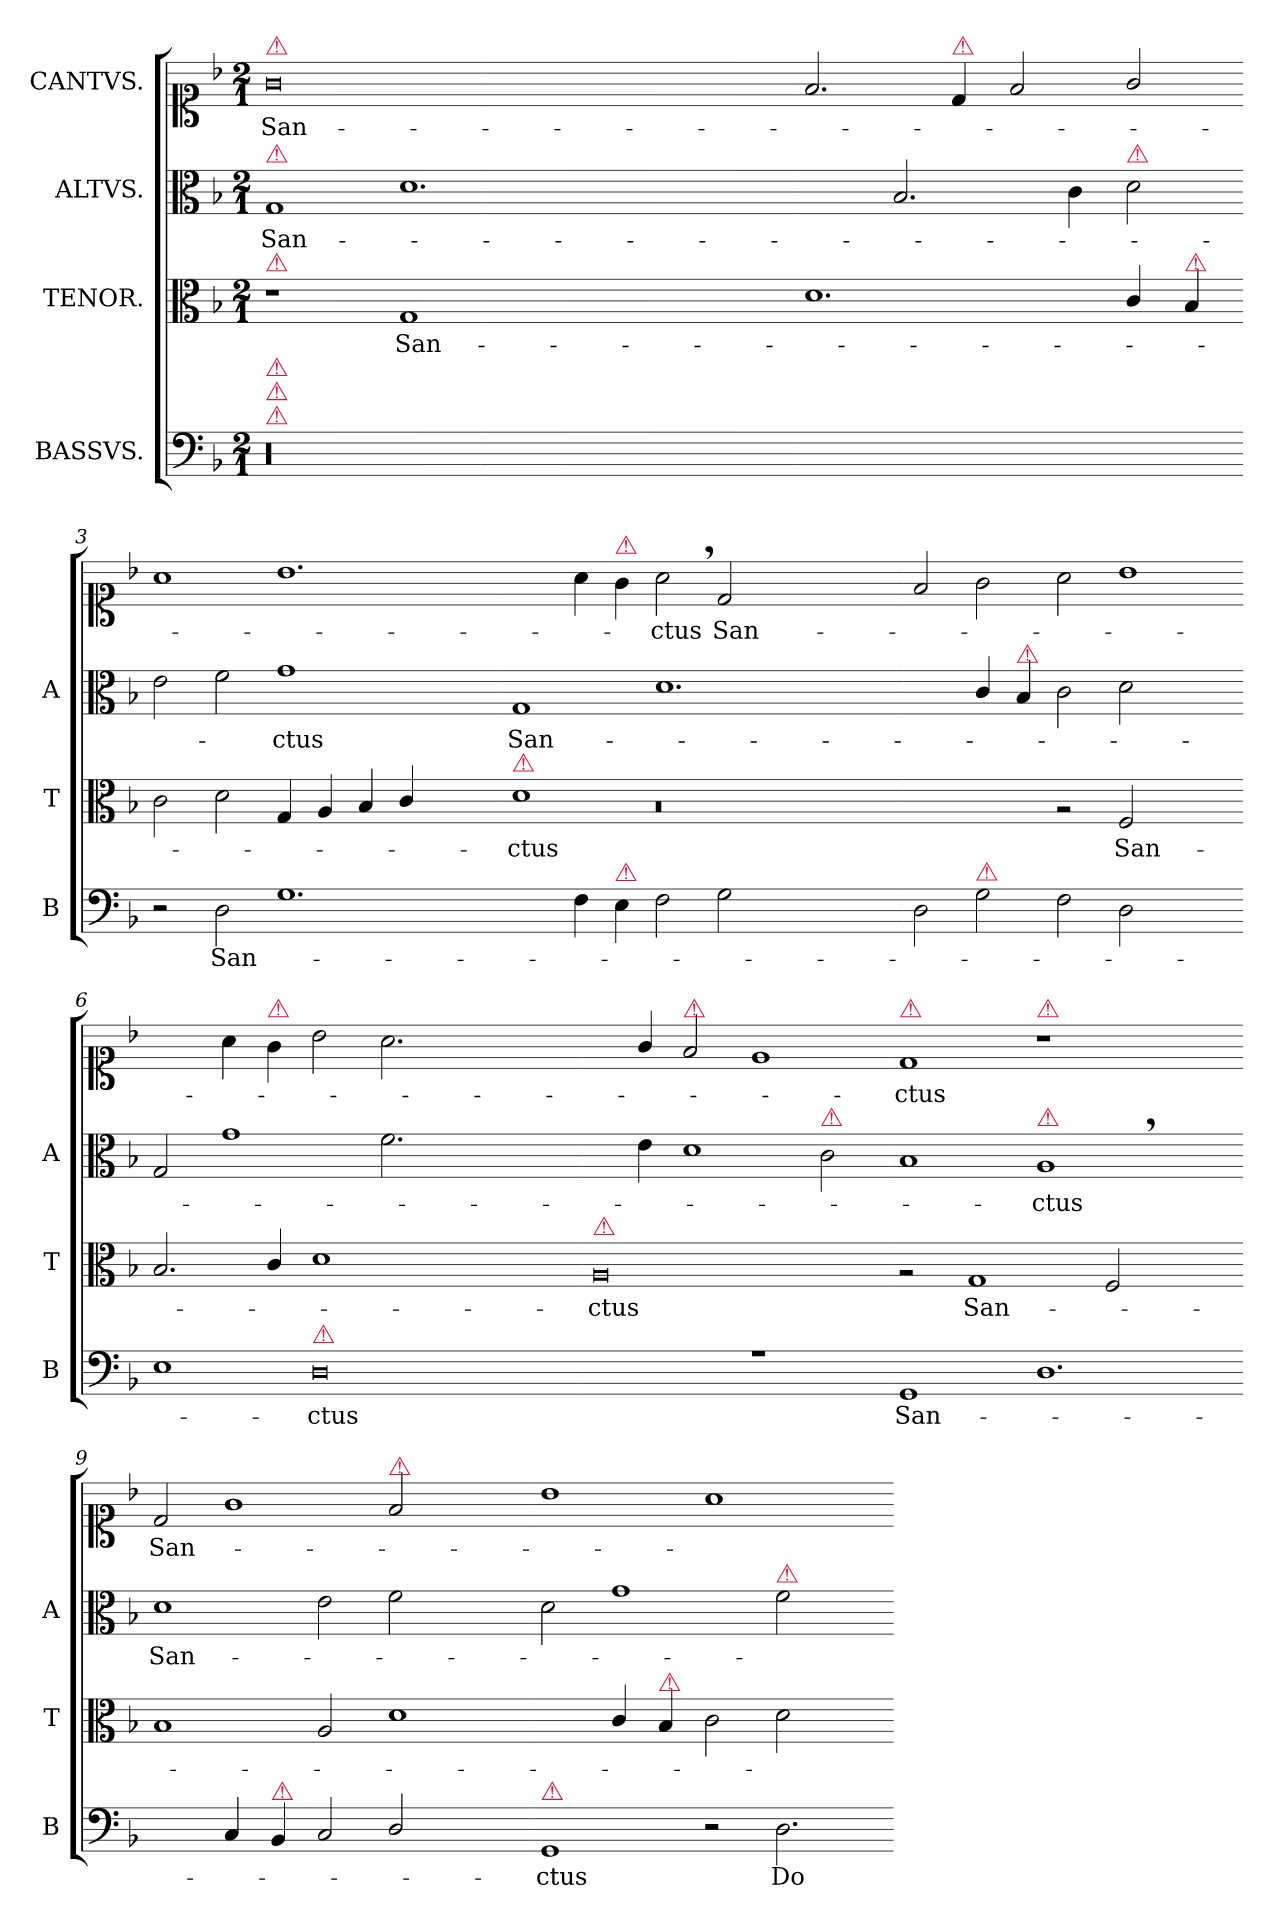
**kern	**text	**kern	**text	**kern	**text	**kern	**text
*part4	*part4	*part3	*part3	*part2	*part2	*part1	*part1
*staff4	*staff4	*staff3	*staff3	*staff2	*staff2	*staff1	*staff1
*I"BASSVS.	*	*I"TENOR.	*	*I"ALTVS.	*	*I"CANTVS.	*
*I'B	*	*I'T	*	*I'A	*	*	*
*clefF4	*	*clefC3	*	*clefC3	*	*clefC1	*
*k[b-]	*	*k[b-]	*	*k[b-]	*	*k[b-]	*
*F:	*	*F:	*	*F:	*	*F:	*
*M2/1	*	*M2/1	*	*M2/1	*	*M2/1	*
=1	=1	=1	=1	=1	=1	=1	=1
!	!	!	!	!	!	!LO:TX:a:color=crimson:t=⚠	!
!	!	!	!	!LO:TX:a:color=crimson:t=⚠	!	!	!
!	!	!LO:TX:a:color=crimson:t=⚠	!	!	!	!	!
!LO:TX:a:color=crimson:t=⚠	!	!	!	!	!	!	!
!LO:TX:a:color=crimson:t=⚠	!	!	!	!	!	!	!
!LO:TX:a:color=crimson:t=⚠	!	!	!	!	!	!	!
00r	.	1r	.	1G	San-	0g	San-
.	.	1G	San-	1.d	.	.	.
.	.	0ryy	.	.	.	0ryy	.
.	.	.	.	1.ryy	.	.	.
=2-	=2-	=2-	=2-	=2-	=2-	=2-	=2-
0ryy	.	1.d	.	2ryy	.	2.f/	.
.	.	.	.	2.B-/	.	.	.
!	!	!	!	!	!	!LO:TX:a:color=crimson:t=⚠	!
.	.	.	.	.	.	4d/	.
.	.	.	.	.	.	2f/	.
.	.	.	.	4c\	.	.	.
!	!	!	!	!LO:TX:a:color=crimson:t=⚠	!	!	!
.	.	4c/	.	2d\	.	2g/	.
!	!	!LO:TX:a:color=crimson:t=⚠	!	!	!	!	!
.	.	4B-/	.	.	.	.	.
=3-	=3-	=3-	=3-	=3-	=3-	=3-	=3-
2r	.	2c\	.	2e\	.	1a	.
2D\	San-	2d\	.	2f\	.	.	.
1.G	.	4G/	.	1g	-ctus	1.b-	.
.	.	4A/	.	.	.	.	.
.	.	4B-/	.	.	.	.	.
.	.	4c/	.	.	.	.	.
.	.	2ryy	.	2ryy	.	.	.
=4-	=4-	=4-	=4-	=4-	=4-	=4-	=4-
!	!	!LO:TX:a:color=crimson:t=⚠	!	!	!	!	!
2ryy	.	1d	-ctus	1G	San-	2ryy	.
4F\	.	.	.	.	.	4a\	.
!	!	!	!	!	!	!LO:TX:a:color=crimson:t=⚠	!
!LO:TX:a:color=crimson:t=⚠	!	!	!	!	!	!	!
4E\	.	.	.	.	.	4g\	.
2F\	.	0rA	.	1.d	.	2a,\	-ctus
2G\	.	.	.	.	.	2d/	San-
1ryy	.	.	.	.	.	1ryy	.
.	.	.	.	2ryy	.	.	.
=5-	=5-	=5-	=5-	=5-	=5-	=5-	=5-
2D\	.	1ryy	.	2ryy	.	2f/	.
!LO:TX:a:color=crimson:t=⚠	!	!	!	!	!	!	!
2G\	.	.	.	4c/	.	2g\	.
!	!	!	!	!LO:TX:a:color=crimson:t=⚠	!	!	!
.	.	.	.	4B-/	.	.	.
2F\	.	2rA	.	2c\	.	2a\	.
!	!	!	!LO:LY:i	!	!	!	!
2D\	.	2F/	San-	2d\	.	1b-\	.
2ryy	.	2ryy	.	2ryy	.	.	.
=6-	=6-	=6-	=6-	=6-	=6-	=6-	=6-
1E	.	2.B-/	.	2G/	.	2ryy	.
.	.	.	.	1g	.	4a\	.
!	!	!	!	!	!	!LO:TX:a:color=crimson:t=⚠	!
.	.	4c/	.	.	.	4g\	.
!LO:TX:a:color=crimson:t=⚠	!	!	!	!	!	!	!
0D	-ctus	1d	.	.	.	2b-\	.
.	.	.	.	2.f\	.	2.a\	.
.	.	1ryy	.	.	.	.	.
.	.	.	.	2.ryy	.	2.ryy	.
=7-	=7-	=7-	=7-	=7-	=7-	=7-	=7-
!	!	!LO:TX:a:color=crimson:t=⚠	!	!	!	!	!
!	!	!	!LO:LY:i	!	!	!	!
1ryy	.	0A	-ctus	4ryy	.	4ryy	.
.	.	.	.	4e\	.	4g/	.
!	!	!	!	!	!	!LO:TX:a:color=crimson:t=⚠	!
.	.	.	.	1d	.	2f/	.
1rA	.	.	.	.	.	1e	.
!	!	!	!	!LO:TX:a:color=crimson:t=⚠	!	!	!
.	.	.	.	2c\	.	.	.
=8-	=8-	=8-	=8-	=8-	=8-	=8-	=8-
!	!	!	!	!	!	!LO:TX:a:color=crimson:t=⚠	!
!	!LO:LY:i	!	!	!	!	!	!
1GG	San-	2rA	.	1B-	.	1d	-ctus
.	.	1G	San-	.	.	.	.
!	!	!	!	!	!	!LO:TX:a:color=crimson:t=⚠	!
!	!	!	!	!LO:TX:a:color=crimson:t=⚠	!	!	!
1.D	.	.	.	1A,	-ctus	1r	.
.	.	2F/	.	.	.	.	.
.	.	2ryy	.	2ryy	.	2ryy	.
=9-	=9-	=9-	=9-	=9-	=9-	=9-	=9-
2ryy	.	1B-	.	1d	San-	2d/	San-
4C/	.	.	.	.	.	1g	.
!LO:TX:a:color=crimson:t=⚠	!	!	!	!	!	!	!
4BB-/	.	.	.	.	.	.	.
2C/	.	2A/	.	2e\	.	.	.
!	!	!	!	!	!	!LO:TX:a:color=crimson:t=⚠	!
2D/	.	1d\	.	2f\	.	2f/	.
2ryy	.	.	.	2ryy	.	2ryy	.
=10-	=10-	=10-	=10-	=10-	=10-	=10-	=10-
!LO:TX:a:color=crimson:t=⚠	!	!	!	!	!	!	!
!	!LO:LY:i	!	!	!	!	!	!
1GG	-ctus	2ryy	.	2d\	.	1b-	.
.	.	4c/	.	1g	.	.	.
!	!	!LO:TX:a:color=crimson:t=⚠	!	!	!	!	!
.	.	4B-/	.	.	.	.	.
2r	.	2c\	.	.	.	1a	.
!	!	!	!	!LO:TX:a:color=crimson:t=⚠	!	!	!
2.D\	Do-	2d\	.	2f\	.	.	.
.	.	4ryy	.	4ryy	.	4ryy	.
=-	=-	=-	=-	=-	=-	=-	=-
*-	*-	*-	*-	*-	*-	*-	*-
